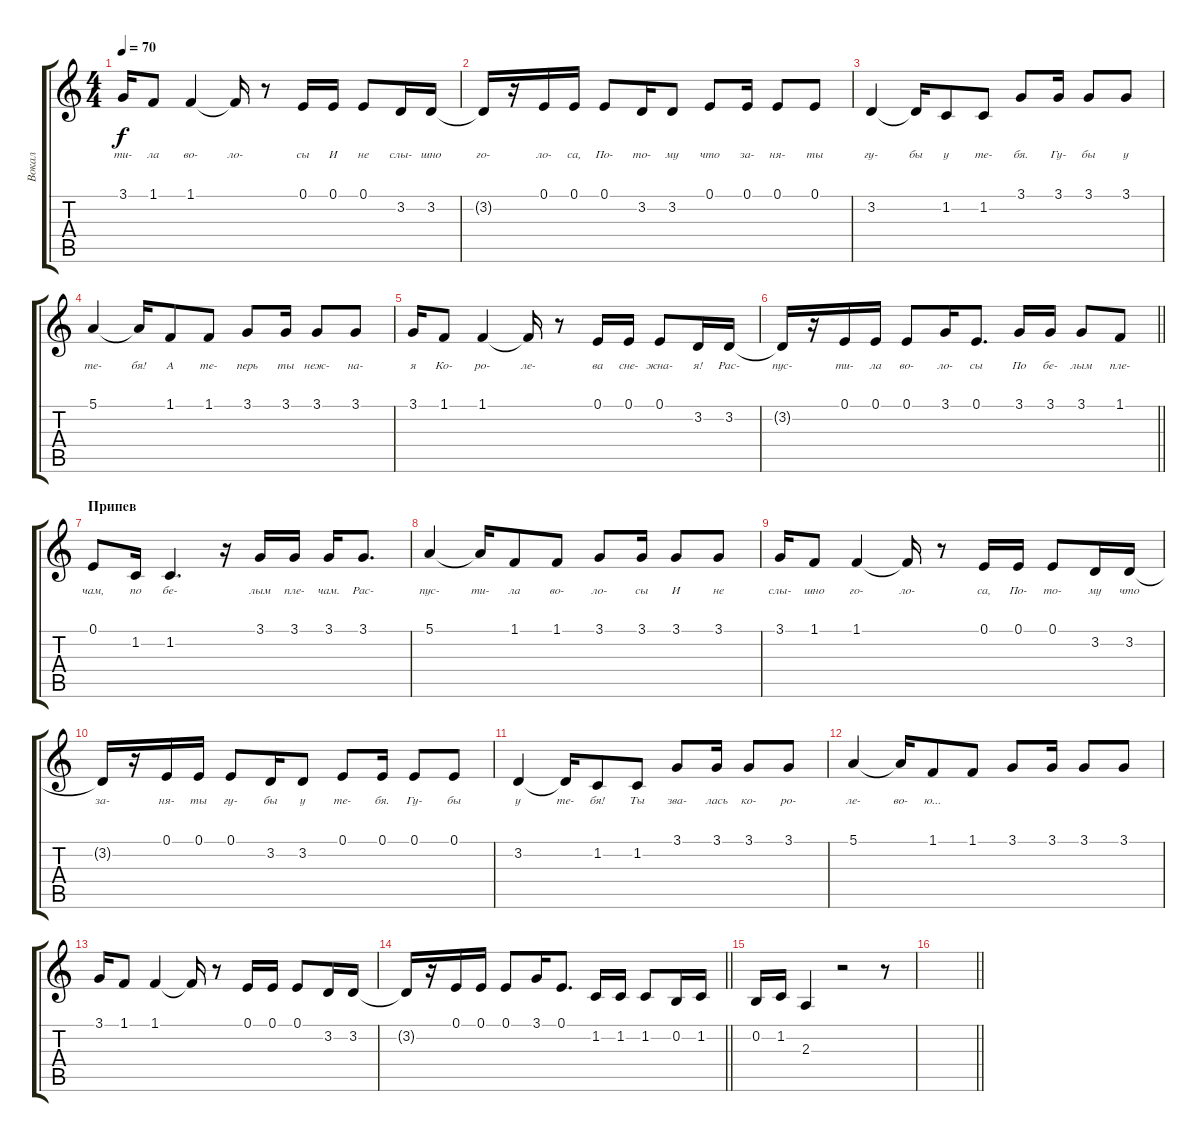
\track ("Вокал" "Вокал") {instrument clarinet}
\staff {score tabs}
\tuning (E4 B3 G3 D3 A2 E2) {hide}
\ts (4 4)
\tempo 70
\clef g2
\ks c
3.1.16{lyrics (0 "ти-") lyrics (1 "") lyrics (2 "") lyrics (3 "") lyrics (4 "") dy f} 1.1.8{lyrics (0 "ла") lyrics (1 "") lyrics (2 "") lyrics (3 "") lyrics (4 "")} 1.1.4{lyrics (0 "во-") lyrics (1 "") lyrics (2 "") lyrics (3 "") lyrics (4 "")} 1.1{t}.16{lyrics (0 "ло-") lyrics (1 "") lyrics (2 "") lyrics (3 "") lyrics (4 "")} r.8 0.1.16{lyrics (0 "сы") lyrics (1 "") lyrics (2 "") lyrics (3 "") lyrics (4 "")} 0.1.16{lyrics (0 "И") lyrics (1 "") lyrics (2 "") lyrics (3 "") lyrics (4 "")} 0.1.8{lyrics (0 "не") lyrics (1 "") lyrics (2 "") lyrics (3 "") lyrics (4 "")} 3.2.16{lyrics (0 "слы-") lyrics (1 "") lyrics (2 "") lyrics (3 "") lyrics (4 "")} 3.2.16{lyrics (0 "шно") lyrics (1 "") lyrics (2 "") lyrics (3 "") lyrics (4 "")} |
3.2{t}.16{lyrics (0 "го-") lyrics (1 "") lyrics (2 "") lyrics (3 "") lyrics (4 "")} r.16 0.1.16{lyrics (0 "ло-") lyrics (1 "") lyrics (2 "") lyrics (3 "") lyrics (4 "")} 0.1.16{lyrics (0 "са,") lyrics (1 "") lyrics (2 "") lyrics (3 "") lyrics (4 "")} 0.1.8{lyrics (0 "По-") lyrics (1 "") lyrics (2 "") lyrics (3 "") lyrics (4 "")} 3.2.16{lyrics (0 "то-") lyrics (1 "") lyrics (2 "") lyrics (3 "") lyrics (4 "")} 3.2.8{lyrics (0 "му") lyrics (1 "") lyrics (2 "") lyrics (3 "") lyrics (4 "")} 0.1.8{lyrics (0 "что") lyrics (1 "") lyrics (2 "") lyrics (3 "") lyrics (4 "")} 0.1.16{lyrics (0 "за-") lyrics (1 "") lyrics (2 "") lyrics (3 "") lyrics (4 "")} 0.1.8{lyrics (0 "ня-") lyrics (1 "") lyrics (2 "") lyrics (3 "") lyrics (4 "")} 0.1.8{lyrics (0 "ты") lyrics (1 "") lyrics (2 "") lyrics (3 "") lyrics (4 "")} |
3.2.4{lyrics (0 "гу-") lyrics (1 "") lyrics (2 "") lyrics (3 "") lyrics (4 "")} 3.2{t}.16{lyrics (0 "бы") lyrics (1 "") lyrics (2 "") lyrics (3 "") lyrics (4 "")} 1.2.8{lyrics (0 "у") lyrics (1 "") lyrics (2 "") lyrics (3 "") lyrics (4 "")} 1.2.8{lyrics (0 "те-") lyrics (1 "") lyrics (2 "") lyrics (3 "") lyrics (4 "")} 3.1.8{lyrics (0 "бя.") lyrics (1 "") lyrics (2 "") lyrics (3 "") lyrics (4 "")} 3.1.16{lyrics (0 "Гу-") lyrics (1 "") lyrics (2 "") lyrics (3 "") lyrics (4 "")} 3.1.8{lyrics (0 "бы") lyrics (1 "") lyrics (2 "") lyrics (3 "") lyrics (4 "")} 3.1.8{lyrics (0 "у") lyrics (1 "") lyrics (2 "") lyrics (3 "") lyrics (4 "")} |
5.1.4{lyrics (0 "те-") lyrics (1 "") lyrics (2 "") lyrics (3 "") lyrics (4 "")} 5.1{t}.16{lyrics (0 "бя!") lyrics (1 "") lyrics (2 "") lyrics (3 "") lyrics (4 "")} 1.1.8{lyrics (0 "А") lyrics (1 "") lyrics (2 "") lyrics (3 "") lyrics (4 "")} 1.1.8{lyrics (0 "те-") lyrics (1 "") lyrics (2 "") lyrics (3 "") lyrics (4 "")} 3.1.8{lyrics (0 "перь") lyrics (1 "") lyrics (2 "") lyrics (3 "") lyrics (4 "")} 3.1.16{lyrics (0 "ты") lyrics (1 "") lyrics (2 "") lyrics (3 "") lyrics (4 "")} 3.1.8{lyrics (0 "неж-") lyrics (1 "") lyrics (2 "") lyrics (3 "") lyrics (4 "")} 3.1.8{lyrics (0 "на-") lyrics (1 "") lyrics (2 "") lyrics (3 "") lyrics (4 "")} |
3.1.16{lyrics (0 "я") lyrics (1 "") lyrics (2 "") lyrics (3 "") lyrics (4 "")} 1.1.8{lyrics (0 "Ко-") lyrics (1 "") lyrics (2 "") lyrics (3 "") lyrics (4 "")} 1.1.4{lyrics (0 "ро-") lyrics (1 "") lyrics (2 "") lyrics (3 "") lyrics (4 "")} 1.1{t}.16{lyrics (0 "ле-") lyrics (1 "") lyrics (2 "") lyrics (3 "") lyrics (4 "")} r.8 0.1.16{lyrics (0 "ва") lyrics (1 "") lyrics (2 "") lyrics (3 "") lyrics (4 "")} 0.1.16{lyrics (0 "сне-") lyrics (1 "") lyrics (2 "") lyrics (3 "") lyrics (4 "")} 0.1.8{lyrics (0 "жна-") lyrics (1 "") lyrics (2 "") lyrics (3 "") lyrics (4 "")} 3.2.16{lyrics (0 "я!") lyrics (1 "") lyrics (2 "") lyrics (3 "") lyrics (4 "")} 3.2.16{lyrics (0 "Рас-") lyrics (1 "") lyrics (2 "") lyrics (3 "") lyrics (4 "")} |
\barLineRight lightlight
3.2{t}.16{lyrics (0 "пус-") lyrics (1 "") lyrics (2 "") lyrics (3 "") lyrics (4 "")} r.16 0.1.16{lyrics (0 "ти-") lyrics (1 "") lyrics (2 "") lyrics (3 "") lyrics (4 "")} 0.1.16{lyrics (0 "ла") lyrics (1 "") lyrics (2 "") lyrics (3 "") lyrics (4 "")} 0.1.8{lyrics (0 "во-") lyrics (1 "") lyrics (2 "") lyrics (3 "") lyrics (4 "")} 3.1.16{lyrics (0 "ло-") lyrics (1 "") lyrics (2 "") lyrics (3 "") lyrics (4 "")} 0.1.8{d lyrics (0 "сы") lyrics (1 "") lyrics (2 "") lyrics (3 "") lyrics (4 "")} 3.1.16{lyrics (0 "По") lyrics (1 "") lyrics (2 "") lyrics (3 "") lyrics (4 "")} 3.1.16{lyrics (0 "бе-") lyrics (1 "") lyrics (2 "") lyrics (3 "") lyrics (4 "")} 3.1.8{lyrics (0 "лым") lyrics (1 "") lyrics (2 "") lyrics (3 "") lyrics (4 "")} 1.1.8{lyrics (0 "пле-") lyrics (1 "") lyrics (2 "") lyrics (3 "") lyrics (4 "")} |
\section ("" "Припев")
0.1.8{lyrics (0 "чам,") lyrics (1 "") lyrics (2 "") lyrics (3 "") lyrics (4 "")} 1.2.16{lyrics (0 "по") lyrics (1 "") lyrics (2 "") lyrics (3 "") lyrics (4 "")} 1.2.4{d lyrics (0 "бе-") lyrics (1 "") lyrics (2 "") lyrics (3 "") lyrics (4 "")} r.16 3.1.16{lyrics (0 "лым") lyrics (1 "") lyrics (2 "") lyrics (3 "") lyrics (4 "")} 3.1.16{lyrics (0 "пле-") lyrics (1 "") lyrics (2 "") lyrics (3 "") lyrics (4 "")} 3.1.16{lyrics (0 "чам.") lyrics (1 "") lyrics (2 "") lyrics (3 "") lyrics (4 "")} 3.1.8{d lyrics (0 "Рас-") lyrics (1 "") lyrics (2 "") lyrics (3 "") lyrics (4 "")} |
5.1.4{lyrics (0 "пус-") lyrics (1 "") lyrics (2 "") lyrics (3 "") lyrics (4 "")} 5.1{t}.16{lyrics (0 "ти-") lyrics (1 "") lyrics (2 "") lyrics (3 "") lyrics (4 "")} 1.1.8{lyrics (0 "ла") lyrics (1 "") lyrics (2 "") lyrics (3 "") lyrics (4 "")} 1.1.8{lyrics (0 "во-") lyrics (1 "") lyrics (2 "") lyrics (3 "") lyrics (4 "")} 3.1.8{lyrics (0 "ло-") lyrics (1 "") lyrics (2 "") lyrics (3 "") lyrics (4 "")} 3.1.16{lyrics (0 "сы") lyrics (1 "") lyrics (2 "") lyrics (3 "") lyrics (4 "")} 3.1.8{lyrics (0 "И") lyrics (1 "") lyrics (2 "") lyrics (3 "") lyrics (4 "")} 3.1.8{lyrics (0 "не") lyrics (1 "") lyrics (2 "") lyrics (3 "") lyrics (4 "")} |
3.1.16{lyrics (0 "слы-") lyrics (1 "") lyrics (2 "") lyrics (3 "") lyrics (4 "")} 1.1.8{lyrics (0 "шно") lyrics (1 "") lyrics (2 "") lyrics (3 "") lyrics (4 "")} 1.1.4{lyrics (0 "го-") lyrics (1 "") lyrics (2 "") lyrics (3 "") lyrics (4 "")} 1.1{t}.16{lyrics (0 "ло-") lyrics (1 "") lyrics (2 "") lyrics (3 "") lyrics (4 "")} r.8 0.1.16{lyrics (0 "са,") lyrics (1 "") lyrics (2 "") lyrics (3 "") lyrics (4 "")} 0.1.16{lyrics (0 "По-") lyrics (1 "") lyrics (2 "") lyrics (3 "") lyrics (4 "")} 0.1.8{lyrics (0 "то-") lyrics (1 "") lyrics (2 "") lyrics (3 "") lyrics (4 "")} 3.2.16{lyrics (0 "му") lyrics (1 "") lyrics (2 "") lyrics (3 "") lyrics (4 "")} 3.2.16{lyrics (0 "что") lyrics (1 "") lyrics (2 "") lyrics (3 "") lyrics (4 "")} |
3.2{t}.16{lyrics (0 "за-") lyrics (1 "") lyrics (2 "") lyrics (3 "") lyrics (4 "")} r.16 0.1.16{lyrics (0 "ня-") lyrics (1 "") lyrics (2 "") lyrics (3 "") lyrics (4 "")} 0.1.16{lyrics (0 "ты") lyrics (1 "") lyrics (2 "") lyrics (3 "") lyrics (4 "")} 0.1.8{lyrics (0 "гу-") lyrics (1 "") lyrics (2 "") lyrics (3 "") lyrics (4 "")} 3.2.16{lyrics (0 "бы") lyrics (1 "") lyrics (2 "") lyrics (3 "") lyrics (4 "")} 3.2.8{lyrics (0 "у") lyrics (1 "") lyrics (2 "") lyrics (3 "") lyrics (4 "")} 0.1.8{lyrics (0 "те-") lyrics (1 "") lyrics (2 "") lyrics (3 "") lyrics (4 "")} 0.1.16{lyrics (0 "бя.") lyrics (1 "") lyrics (2 "") lyrics (3 "") lyrics (4 "")} 0.1.8{lyrics (0 "Гу-") lyrics (1 "") lyrics (2 "") lyrics (3 "") lyrics (4 "")} 0.1.8{lyrics (0 "бы") lyrics (1 "") lyrics (2 "") lyrics (3 "") lyrics (4 "")} |
3.2.4{lyrics (0 "у") lyrics (1 "") lyrics (2 "") lyrics (3 "") lyrics (4 "")} 3.2{t}.16{lyrics (0 "те-") lyrics (1 "") lyrics (2 "") lyrics (3 "") lyrics (4 "")} 1.2.8{lyrics (0 "бя!") lyrics (1 "") lyrics (2 "") lyrics (3 "") lyrics (4 "")} 1.2.8{lyrics (0 "Ты") lyrics (1 "") lyrics (2 "") lyrics (3 "") lyrics (4 "")} 3.1.8{lyrics (0 "зва-") lyrics (1 "") lyrics (2 "") lyrics (3 "") lyrics (4 "")} 3.1.16{lyrics (0 "лась") lyrics (1 "") lyrics (2 "") lyrics (3 "") lyrics (4 "")} 3.1.8{lyrics (0 "ко-") lyrics (1 "") lyrics (2 "") lyrics (3 "") lyrics (4 "")} 3.1.8{lyrics (0 "ро-") lyrics (1 "") lyrics (2 "") lyrics (3 "") lyrics (4 "")} |
5.1.4{lyrics (0 "ле-") lyrics (1 "") lyrics (2 "") lyrics (3 "") lyrics (4 "")} 5.1{t}.16{lyrics (0 "во-") lyrics (1 "") lyrics (2 "") lyrics (3 "") lyrics (4 "")} 1.1.8{lyrics (0 "ю...") lyrics (1 "") lyrics (2 "") lyrics (3 "") lyrics (4 "")} 1.1.8 3.1.8 3.1.16 3.1.8 3.1.8 |
3.1.16 1.1.8 1.1.4 1.1{t}.16 r.8 0.1.16 0.1.16 0.1.8 3.2.16 3.2.16 |
\barLineRight lightlight
3.2{t}.16 r.16 0.1.16 0.1.16 0.1.8 3.1.16 0.1.8{d} 1.2.16 1.2.16 1.2.8 0.2.16 1.2.16 |
0.2.16 1.2.16 2.3.4 r.2 r.8 |
\barLineRight lightlight
